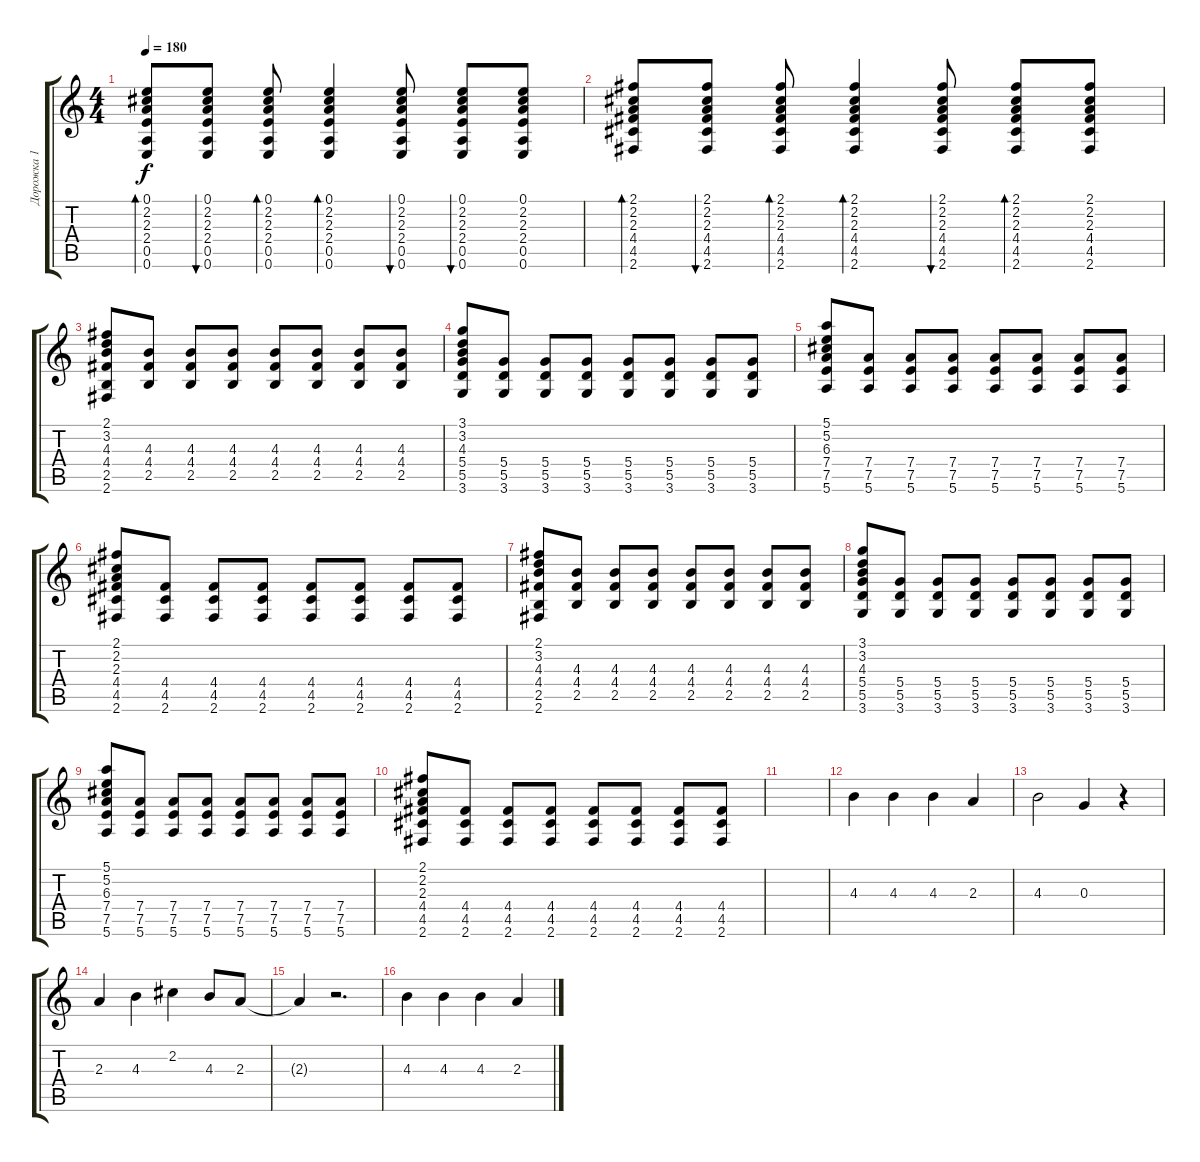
\track ("Дорожка 1" "Дорожка 1") {instrument acousticguitarsteel}
\staff {score tabs}
\tuning (E4 B3 G3 D3 A2 E2) {hide}
\ts (4 4)
\tempo 180
\clef g2
\ks c
(0.1 2.2 2.3 2.4 0.5 0.6).8{bd 120 dy f} (0.1 2.2 2.3 2.4 0.5 0.6).8{bu 60} (0.1 2.2 2.3 2.4 0.5 0.6).8{bd 60} (0.1 2.2 2.3 2.4 0.5 0.6).4{bd 60} (0.1 2.2 2.3 2.4 0.5 0.6).8{bu 60} (0.1 2.2 2.3 2.4 0.5 0.6).8{bu 120} (0.1 2.2 2.3 2.4 0.5 0.6).8 |
(2.1 2.2 2.3 4.4 4.5 2.6).8{bd 120} (2.1 2.2 2.3 4.4 4.5 2.6).8{bu 60} (2.1 2.2 2.3 4.4 4.5 2.6).8{bd 60} (2.1 2.2 2.3 4.4 4.5 2.6).4{bd 60} (2.1 2.2 2.3 4.4 4.5 2.6).8{bu 60} (2.1 2.2 2.3 4.4 4.5 2.6).8{bd 120} (2.1 2.2 2.3 4.4 4.5 2.6).8 |
(2.1 3.2 4.3 4.4 2.5 2.6).8 (4.3 4.4 2.5).8 (4.3 4.4 2.5).8 (4.3 4.4 2.5).8 (4.3 4.4 2.5).8 (4.3 4.4 2.5).8 (4.3 4.4 2.5).8 (4.3 4.4 2.5).8 |
(3.1 3.2 4.3 5.4 5.5 3.6).8 (5.4 5.5 3.6).8 (5.4 5.5 3.6).8 (5.4 5.5 3.6).8 (5.4 5.5 3.6).8 (5.4 5.5 3.6).8 (5.4 5.5 3.6).8 (5.4 5.5 3.6).8 |
(5.1 5.2 6.3 7.4 7.5 5.6).8 (7.4 7.5 5.6).8 (7.4 7.5 5.6).8 (7.4 7.5 5.6).8 (7.4 7.5 5.6).8 (7.4 7.5 5.6).8 (7.4 7.5 5.6).8 (7.4 7.5 5.6).8 |
(2.1 2.2 2.3 4.4 4.5 2.6).8 (4.4 4.5 2.6).8 (4.4 4.5 2.6).8 (4.4 4.5 2.6).8 (4.4 4.5 2.6).8 (4.4 4.5 2.6).8 (4.4 4.5 2.6).8 (4.4 4.5 2.6).8 |
(2.1 3.2 4.3 4.4 2.5 2.6).8 (4.3 4.4 2.5).8 (4.3 4.4 2.5).8 (4.3 4.4 2.5).8 (4.3 4.4 2.5).8 (4.3 4.4 2.5).8 (4.3 4.4 2.5).8 (4.3 4.4 2.5).8 |
(3.1 3.2 4.3 5.4 5.5 3.6).8 (5.4 5.5 3.6).8 (5.4 5.5 3.6).8 (5.4 5.5 3.6).8 (5.4 5.5 3.6).8 (5.4 5.5 3.6).8 (5.4 5.5 3.6).8 (5.4 5.5 3.6).8 |
(5.1 5.2 6.3 7.4 7.5 5.6).8 (7.4 7.5 5.6).8 (7.4 7.5 5.6).8 (7.4 7.5 5.6).8 (7.4 7.5 5.6).8 (7.4 7.5 5.6).8 (7.4 7.5 5.6).8 (7.4 7.5 5.6).8 |
(2.1 2.2 2.3 4.4 4.5 2.6).8 (4.4 4.5 2.6).8 (4.4 4.5 2.6).8 (4.4 4.5 2.6).8 (4.4 4.5 2.6).8 (4.4 4.5 2.6).8 (4.4 4.5 2.6).8 (4.4 4.5 2.6).8 |
|
4.3.4 4.3.4 4.3.4 2.3.4 |
4.3.2 0.3.4 r.4 |
2.3.4 4.3.4 2.2.4 4.3.8 2.3.8 |
2.3{t}.4 r.2{d} |
4.3.4 4.3.4 4.3.4 2.3.4
